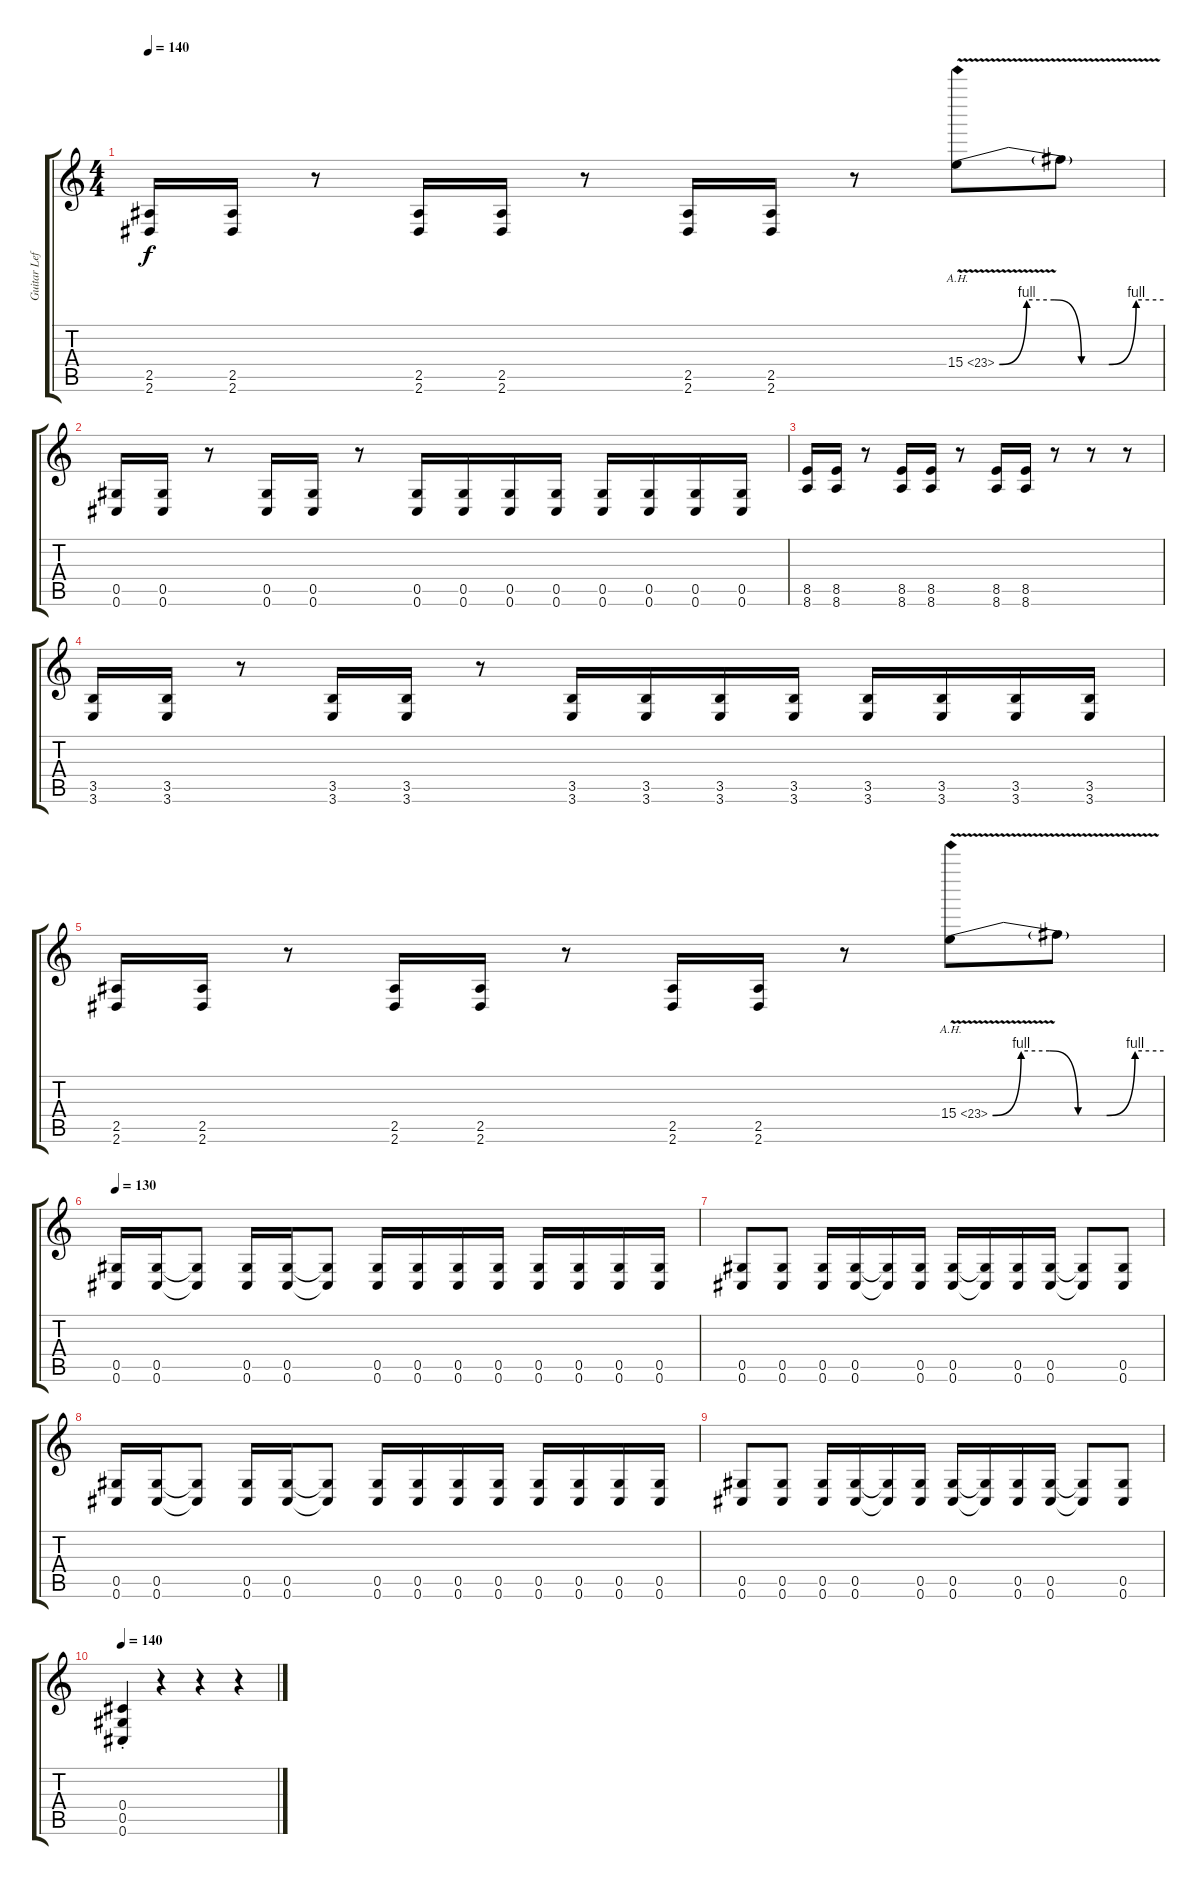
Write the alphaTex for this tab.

\track ("Guitar Left" "Guitar Lef") {instrument distortionguitar}
\staff {score tabs}
\tuning (Eb4 Bb3 Gb3 Db3 Ab2 Db2) {hide}
\ts (4 4)
\tempo 140
\clef g2
\ks c
(2.5 2.6).16{dy f} (2.5 2.6).16 r.8 (2.5 2.6).16 (2.5 2.6).16 r.8 (2.5 2.6).16 (2.5 2.6).16 r.8 15.4{be (custom 0 0 10 4 20 4 30 0 40 0 50 4 60 4) ah 8 v}.8 15.4{t}.8 |
(0.5 0.6).16 (0.5 0.6).16 r.8 (0.5 0.6).16 (0.5 0.6).16 r.8 (0.5 0.6).16 (0.5 0.6).16 (0.5 0.6).16 (0.5 0.6).16 (0.5 0.6).16 (0.5 0.6).16 (0.5 0.6).16 (0.5 0.6).16 |
(8.5 8.6).16 (8.5 8.6).16 r.8 (8.5 8.6).16 (8.5 8.6).16 r.8 (8.5 8.6).16 (8.5 8.6).16 r.8 r.8 r.8 |
(3.5 3.6).16 (3.5 3.6).16 r.8 (3.5 3.6).16 (3.5 3.6).16 r.8 (3.5 3.6).16 (3.5 3.6).16 (3.5 3.6).16 (3.5 3.6).16 (3.5 3.6).16 (3.5 3.6).16 (3.5 3.6).16 (3.5 3.6).16 |
(2.5 2.6).16 (2.5 2.6).16 r.8 (2.5 2.6).16 (2.5 2.6).16 r.8 (2.5 2.6).16 (2.5 2.6).16 r.8 15.4{be (custom 0 0 10 4 20 4 30 0 40 0 50 4 60 4) ah 8 v}.8 15.4{t}.8 |
\tempo 130
(0.5 0.6).16 (0.5 0.6).16 (0.5{t} 0.6{t}).8 (0.5 0.6).16 (0.5 0.6).16 (0.5{t} 0.6{t}).8 (0.5 0.6).16 (0.5 0.6).16 (0.5 0.6).16 (0.5 0.6).16 (0.5 0.6).16 (0.5 0.6).16 (0.5 0.6).16 (0.5 0.6).16 |
(0.5 0.6).8 (0.5 0.6).8 (0.5 0.6).16 (0.5 0.6).16 (0.5{t} 0.6{t}).16 (0.5 0.6).16 (0.5 0.6).16 (0.5{t} 0.6{t}).16 (0.5 0.6).16 (0.5 0.6).16 (0.5{t} 0.6{t}).8 (0.5 0.6).8 |
(0.5 0.6).16 (0.5 0.6).16 (0.5{t} 0.6{t}).8 (0.5 0.6).16 (0.5 0.6).16 (0.5{t} 0.6{t}).8 (0.5 0.6).16 (0.5 0.6).16 (0.5 0.6).16 (0.5 0.6).16 (0.5 0.6).16 (0.5 0.6).16 (0.5 0.6).16 (0.5 0.6).16 |
(0.5 0.6).8 (0.5 0.6).8 (0.5 0.6).16 (0.5 0.6).16 (0.5{t} 0.6{t}).16 (0.5 0.6).16 (0.5 0.6).16 (0.5{t} 0.6{t}).16 (0.5 0.6).16 (0.5 0.6).16 (0.5{t} 0.6{t}).8 (0.5 0.6).8 |
\tempo 140
(0.4{st} 0.5{st} 0.6{st}).4 r.4 r.4 r.4
